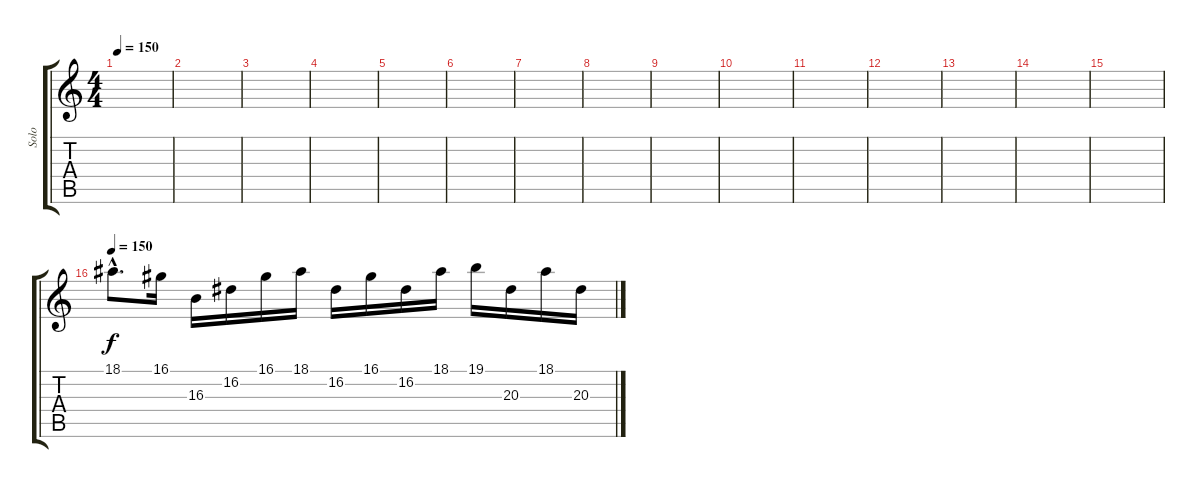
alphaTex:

\track ("Solo" "Solo") {instrument lead8bassandlead}
\staff {score tabs}
\tuning (E4 B3 G3 D3 A2 E2) {hide}
\ts (4 4)
\tempo 150
\clef g2
\ks c
|
|
|
|
|
|
|
|
|
|
|
|
|
|
|
\tempo 150
18.1{hac}.8{d} 16.1.16 16.3.16 16.2.16 16.1.16 18.1.16 16.2.16 16.1.16 16.2.16 18.1.16 19.1.16 20.3.16 18.1.16 20.3.16
